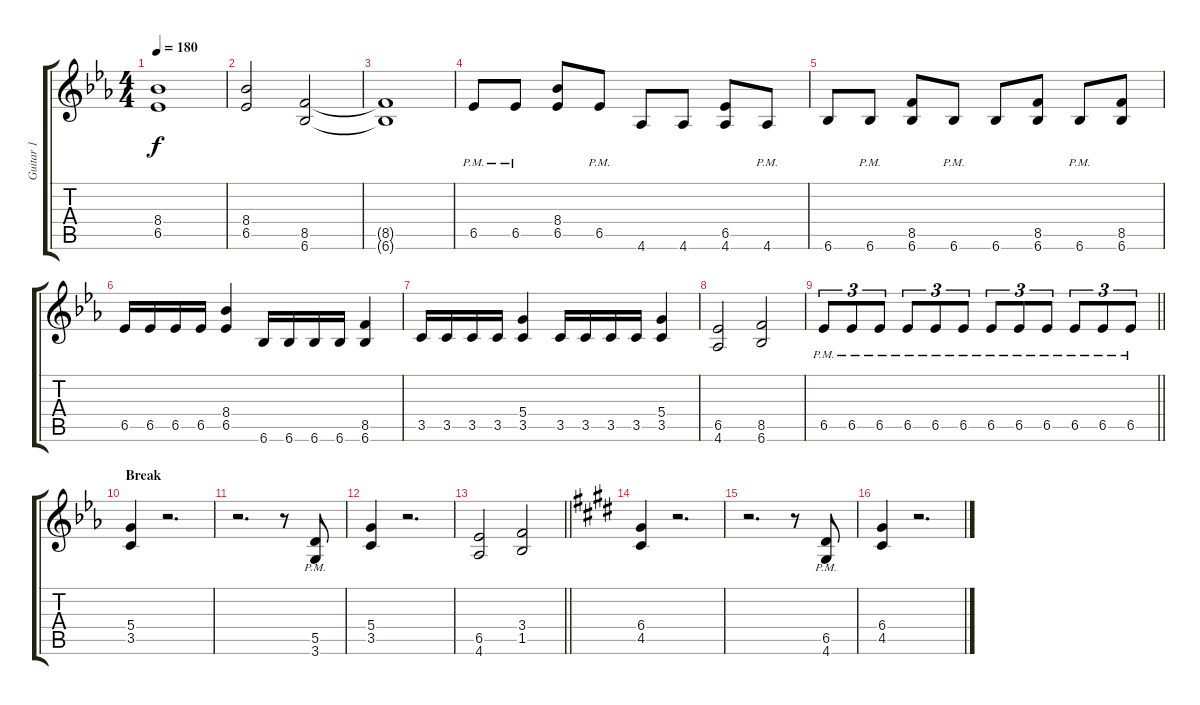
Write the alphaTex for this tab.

\track ("Guitar 1" "Guitar 1") {instrument overdrivenguitar}
\staff {score tabs}
\tuning (E4 B3 G3 D3 A2 E2) {hide}
\ts (4 4)
\tempo 180
\clef g2
\ks eb
(8.4 6.5).1{dy f} |
(8.4 6.5).2 (8.5 6.6).2 |
(8.5{t} 6.6{t}).1 |
6.5{pm}.8 6.5{pm}.8 (8.4 6.5).8 6.5{pm}.8 4.6.8 4.6.8 (6.5 4.6).8 4.6{pm}.8 |
6.6.8 6.6{pm}.8 (8.5 6.6).8 6.6{pm}.8 6.6.8 (8.5 6.6).8 6.6{pm}.8 (8.5 6.6).8 |
6.5.16 6.5.16 6.5.16 6.5.16 (8.4 6.5).4 6.6.16 6.6.16 6.6.16 6.6.16 (8.5 6.6).4 |
3.5.16 3.5.16 3.5.16 3.5.16 (5.4 3.5).4 3.5.16 3.5.16 3.5.16 3.5.16 (5.4 3.5).4 |
(6.5 4.6).2 (8.5 6.6).2 |
\barLineRight lightlight
6.5{pm}.8{tu (3 2)} 6.5{pm}.8{tu (3 2)} 6.5{pm}.8{tu (3 2)} 6.5{pm}.8{tu (3 2)} 6.5{pm}.8{tu (3 2)} 6.5{pm}.8{tu (3 2)} 6.5{pm}.8{tu (3 2)} 6.5{pm}.8{tu (3 2)} 6.5{pm}.8{tu (3 2)} 6.5{pm}.8{tu (3 2)} 6.5{pm}.8{tu (3 2)} 6.5{pm}.8{tu (3 2)} |
\section ("" "Break")
(5.4 3.5).4 r.2{d} |
r.2{d} r.8 (5.5{pm} 3.6{pm}).8 |
(5.4 3.5).4 r.2{d} |
\barLineRight lightlight
(6.5 4.6).2 (3.4 1.5).2 |
\section ("" "")
\ks e
(6.4 4.5).4 r.2{d} |
r.2{d} r.8 (6.5{pm} 4.6{pm}).8 |
(6.4 4.5).4 r.2{d}
